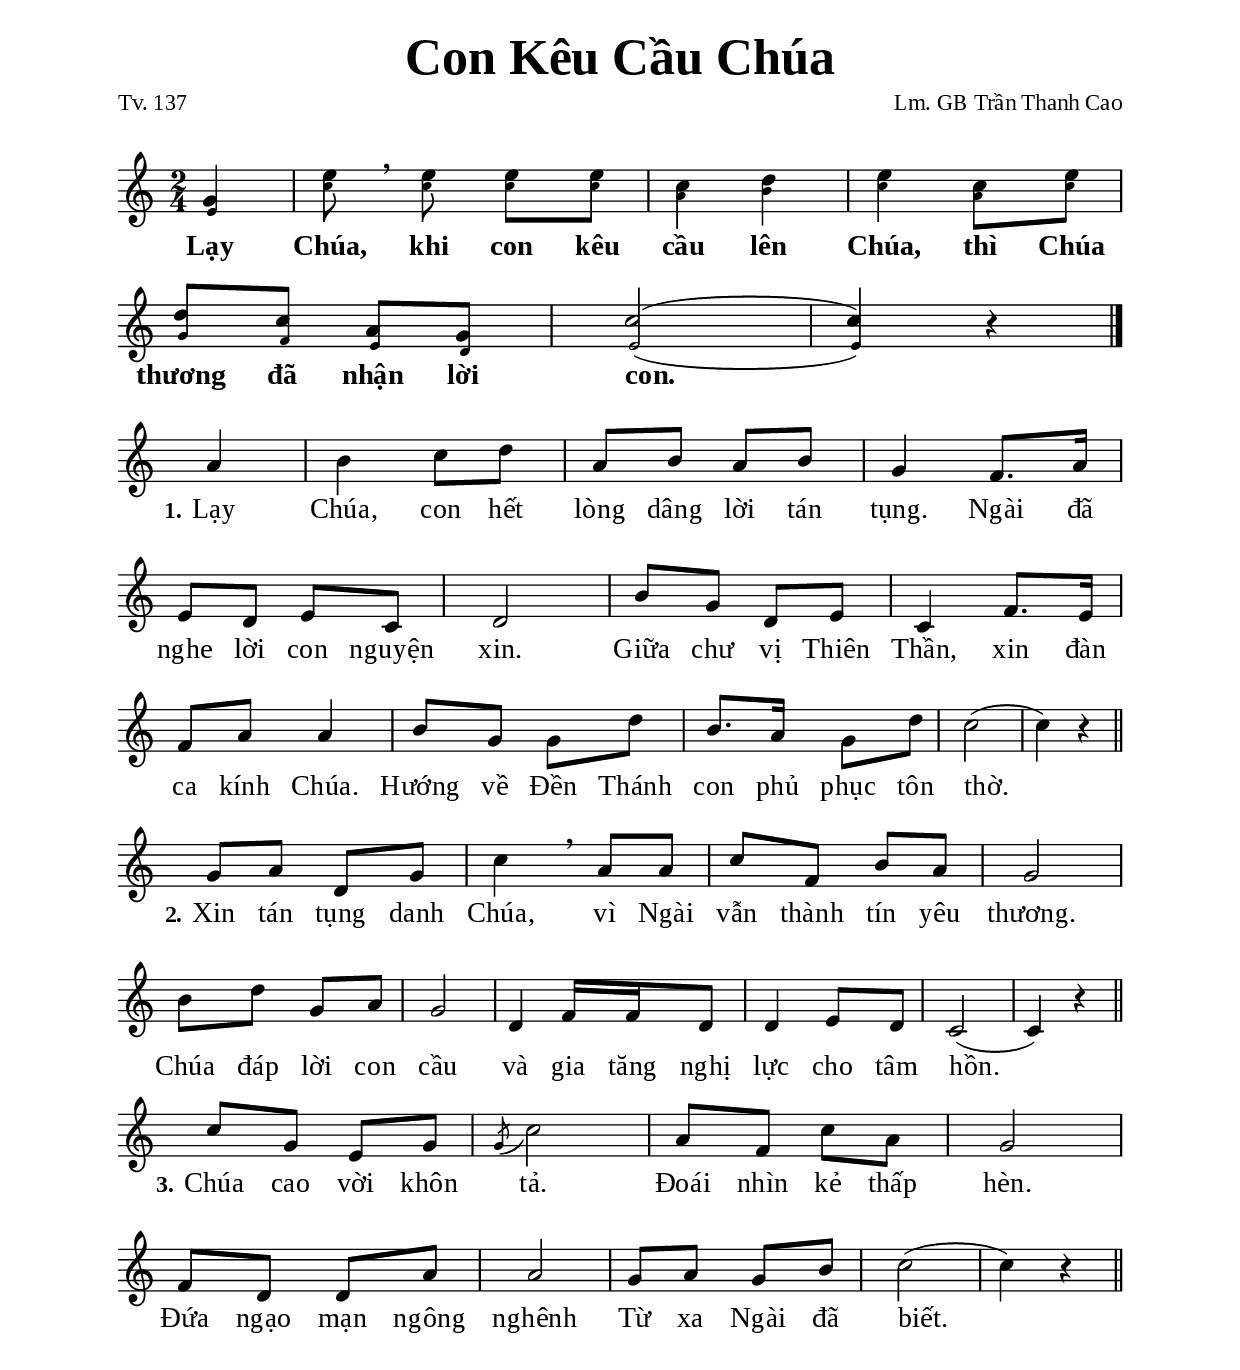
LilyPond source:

% Cài đặt chung
\version "2.22.1"
\include "english.ly"

\header {
  title = \markup { \fontsize #3 "Con Kêu Cầu Chúa" }
  poet = "Tv. 137"
  composer = "Lm. GB Trần Thanh Cao"
  arranger = " "
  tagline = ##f
}

% Nhạc điệp khúc
nhacDiepKhucSop = \relative c'' {
  \partial 4 g4 |
  e'8 \breathe e e e |
  c4 d |
  e c8 e |
  d c a g |
  c2 ^( |
  c4) r \bar "|."
}

nhacDiepKhucBas = \relative c'' {
  \partial 4 e,4 |
  c'8 \breathe c c c |
  a4 b |
  c a8 c |
  g f e d |
  e2 _( |
  e4) r
}

% Nhạc phiên khúc
nhacPhienKhucMot = \relative c'' {
  \partial 4 a4 |
  b c8 d |
  a b a b |
  g4 f8. a16 |
  e8 d e c |
  d2 |
  b'8 g d e |
  c4 f8. e16 |
  f8 a a4 |
  b8 g g d' |
  b8. a16 g8 d' |
  c2 ( |
  c4) r \bar "||"
}

nhacPhienKhucHai = \relative c'' {
  g8 a d, g |
  c4 \breathe a8 a |
  c f, b a |
  g2 |
  b8 d g, a |
  g2 |
  d4 f16 f d8 |
  d4 e8 d |
  c2 ( |
  c4) r \bar "||"
}

nhacPhienKhucBa = \relative c'' {
  c8 g e g |
  \acciaccatura g8 c2 |
  a8 f c' a |
  g2 |
  f8 d d a' |
  a2 |
  g8 a g b |
  c2 ( |
  c4) r \bar "||"
}

% Lời điệp khúc
loiDiepKhuc = \lyricmode {
  \override Lyrics.LyricText.font-series = #'bold
  Lạy Chúa, khi con kêu cầu lên Chúa,
  thì Chúa thương đã nhận lời con.
}

% Lời phiên khúc
loiPhienKhucMot = \lyricmode {
  \set stanza = #"1."
  Lạy Chúa, con hết lòng dâng lời tán tụng.
  Ngài đã nghe lời con nguyện xin.
  Giữa chư vị Thiên Thần,
  xin đàn ca kính Chúa.
  Hướng về Đền Thánh con phủ phục tôn thờ.
}

loiPhienKhucHai = \lyricmode {
  \set stanza = #"2."
  Xin tán tụng danh Chúa,
  vì Ngài vẫn thành tín yêu thương.
  Chúa đáp lời con cầu và gia tăng nghị lực cho tâm hồn.
}

loiPhienKhucBa = \lyricmode {
  \set stanza = #"3."
  Chúa cao vời khôn tả.
  Đoái nhìn kẻ thấp hèn.
  Đứa ngạo mạn ngông nghênh
  Từ xa Ngài đã biết.
}


% Dàn trang
\paper {
  #(set-paper-size "a4")
  top-margin = 20\mm
  bottom-margin = 10\mm
  left-margin = 20\mm
  right-margin = 20\mm
  indent = #0
  #(define fonts
    (make-pango-font-tree
      "Liberation Serif"
      "Liberation Serif"
      "Liberation Serif"
      (/ 20 20)))
  page-count = #1
  system-system-spacing = #'((basic-distance . 13))
  score-system-spacing = #'((basic-distance . 13))
}

% Thiết lập tông và nhịp
TongNhip = { \key c \major \time 2/4 }

% Đổi kích thước nốt cho bè phụ
notBePhu =
#(define-music-function (font-size music) (number? ly:music?)
   (for-some-music
     (lambda (m)
       (if (music-is-of-type? m 'rhythmic-event)
           (begin
             (set! (ly:music-property m 'tweaks)
                   (cons `(font-size . ,font-size)
                         (ly:music-property m 'tweaks)))
             #t)
           #f))
     music)
   music)

\score {
  \new ChoirStaff <<
    \new Staff = diepKhuc \with {
        \consists "Merge_rests_engraver"
        %\magnifyStaff #(magstep +1)
        printPartCombineTexts = ##f
      }
      <<
      \new Voice \TongNhip \partCombine 
        \nhacDiepKhucSop
        \notBePhu -3 { \nhacDiepKhucBas }
      \new NullVoice = nhacThamChieu \nhacDiepKhucSop
      \new Lyrics \lyricsto nhacThamChieu \loiDiepKhuc
      >>
  >>
  \layout {
    \override Lyrics.LyricText.font-series = #'bold
    \override Lyrics.LyricText.font-size = #+2
    \override Lyrics.LyricSpace.minimum-distance = #4.0
    \override Score.BarNumber.break-visibility = ##(#f #f #f)
    \override Score.SpacingSpanner.uniform-stretching = ##t
  }
}

\score {
  \new ChoirStaff <<
    \new Staff = phienKhuc \with {
        %\magnifyStaff #(magstep +1)
      }
      <<
      \new Voice = beSop {
        \key c \major \time 2/4 \nhacPhienKhucMot
      }
    >>
    \new Lyrics \lyricsto beSop \loiPhienKhucMot
  >>
  \layout {
    \override Staff.TimeSignature.transparent = ##t
    \override Lyrics.LyricText.font-size = #+2
    \override Lyrics.LyricSpace.minimum-distance = #2.0
    \override Score.BarNumber.break-visibility = ##(#f #f #f)
    \override Score.SpacingSpanner.uniform-stretching = ##t
  }
}

\score {
  \new ChoirStaff <<
    \new Staff = phienKhuc \with {
        %\magnifyStaff #(magstep +1)
      }
      <<
      \new Voice = beSop {
        \key c \major \time 2/4 \nhacPhienKhucHai
      }
    >>
    \new Lyrics \lyricsto beSop \loiPhienKhucHai
  >>
  \layout {
    \override Staff.TimeSignature.transparent = ##t
    \override Lyrics.LyricText.font-size = #+2
    \override Lyrics.LyricSpace.minimum-distance = #2.1
    \override Score.BarNumber.break-visibility = ##(#f #f #f)
    \override Score.SpacingSpanner.uniform-stretching = ##t
  }
}

\score {
  \new ChoirStaff <<
    \new Staff = phienKhuc \with {
        %\magnifyStaff #(magstep +1)
      }
      <<
      \new Voice = beSop {
        \key c \major \time 2/4 \nhacPhienKhucBa
      }
    >>
    \new Lyrics \lyricsto beSop \loiPhienKhucBa
  >>
  \layout {
    \override Staff.TimeSignature.transparent = ##t
    \override Lyrics.LyricText.font-size = #+2
    \override Lyrics.LyricSpace.minimum-distance = #2.5
    \override Score.BarNumber.break-visibility = ##(#f #f #f)
    \override Score.SpacingSpanner.uniform-stretching = ##t
  }
}
